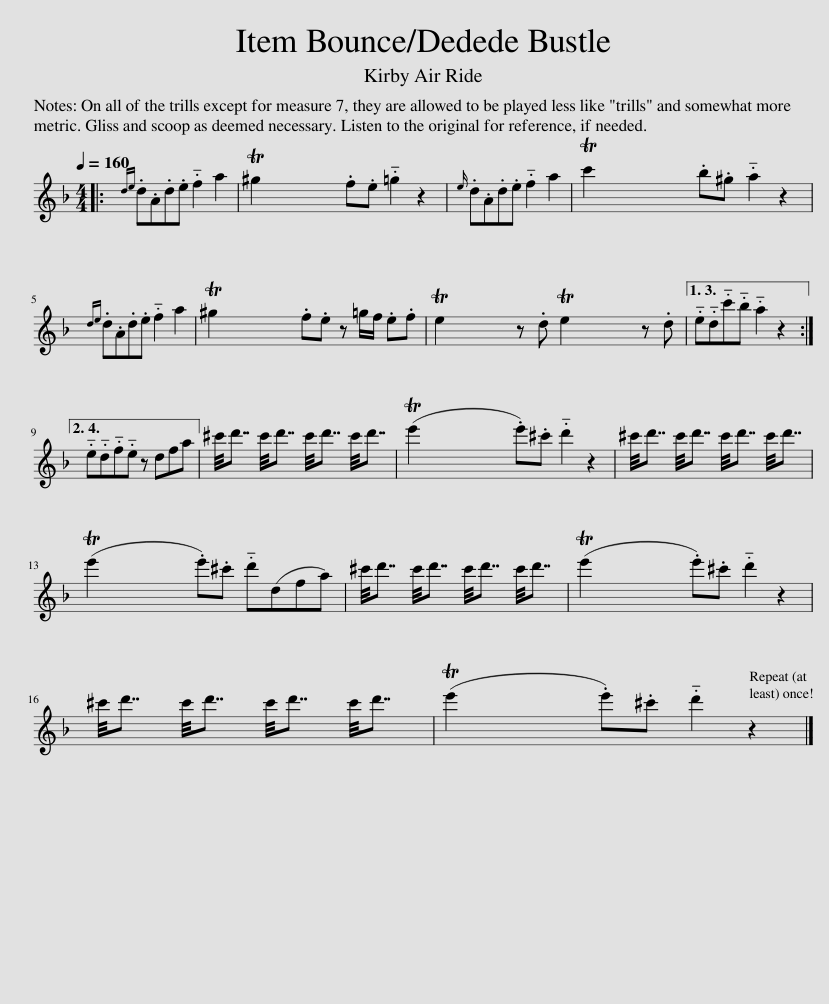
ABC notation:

X:1
L:1/8
Q:1/4=160
M:4/4
I:linebreak $
K:none
V:1 treble transpose=-2
V:1
[K:F]|:{de} .d.A.d.e !tenuto!.f2 a2 | T^g2 .f.e !tenuto!.=g2 z2 |{e} .d.A.d.e !tenuto!.f2 a2 | Tc'2 .b.^g !tenuto!.a2 z2 |${de} .d.A.d.e !tenuto!.f2 a2 | %5
 T^g2 .f.e z =g/f/ .e.f | Te2 z .d Te2 z .d |1 !tenuto!.e!tenuto!.d!tenuto!.c'!tenuto!.b !tenuto!.a2 z2 :|2$ !tenuto!.e!tenuto!.d!tenuto!.f!tenuto!.e z dfa || ^c'/4d'7/4 c'/4d'7/4 c'/4d'7/4 c'/4d'7/4 | %10
 (Te'2 .e').^c' !tenuto!.d'2 z2 | ^c'/4d'7/4 c'/4d'7/4 c'/4d'7/4 c'/4d'7/4 |$ (Te'2 .e').^c' !tenuto!.d'(dfa) | ^c'/4d'7/4 c'/4d'7/4 c'/4d'7/4 c'/4d'7/4 | (Te'2 .e').^c' !tenuto!.d'2 z2 |$ %15
 ^c'/4d'7/4 c'/4d'7/4 c'/4d'7/4 c'/4d'7/4 | (Te'2 .e').^c' !tenuto!.d'2 z2 |] %17
